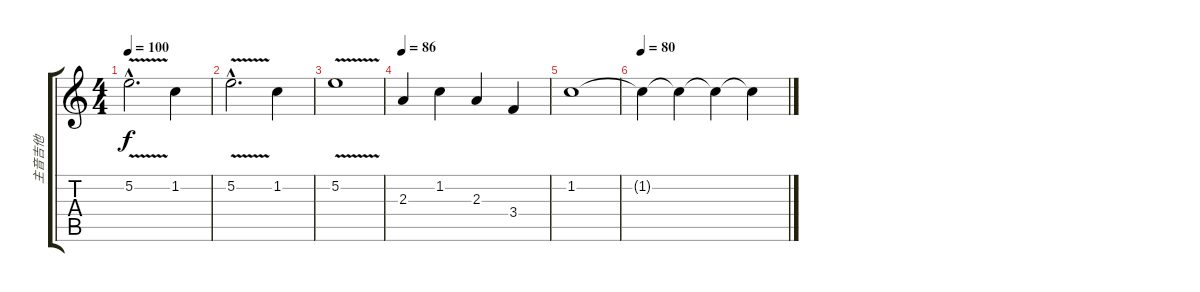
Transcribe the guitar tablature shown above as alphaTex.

\track ("主音吉他" "主音吉他") {instrument acousticguitarnylon}
\staff {score tabs}
\tuning (E4 B3 G3 D3 A2 E2) {hide}
\ts (4 4)
\tempo 100
\clef g2
\ks c
5.2{v hac}.2{d dy f} 1.2.4 |
5.2{v hac}.2{d} 1.2.4 |
5.2{v}.1 |
\tempo 86
2.3.4 1.2.4 2.3.4 3.4.4 |
1.2.1 |
\tempo 80
1.2{t}.4{volume 12} 1.2{t}.4{volume 9} 1.2{t}.4{volume 7} 1.2{t}.4{volume 5}
